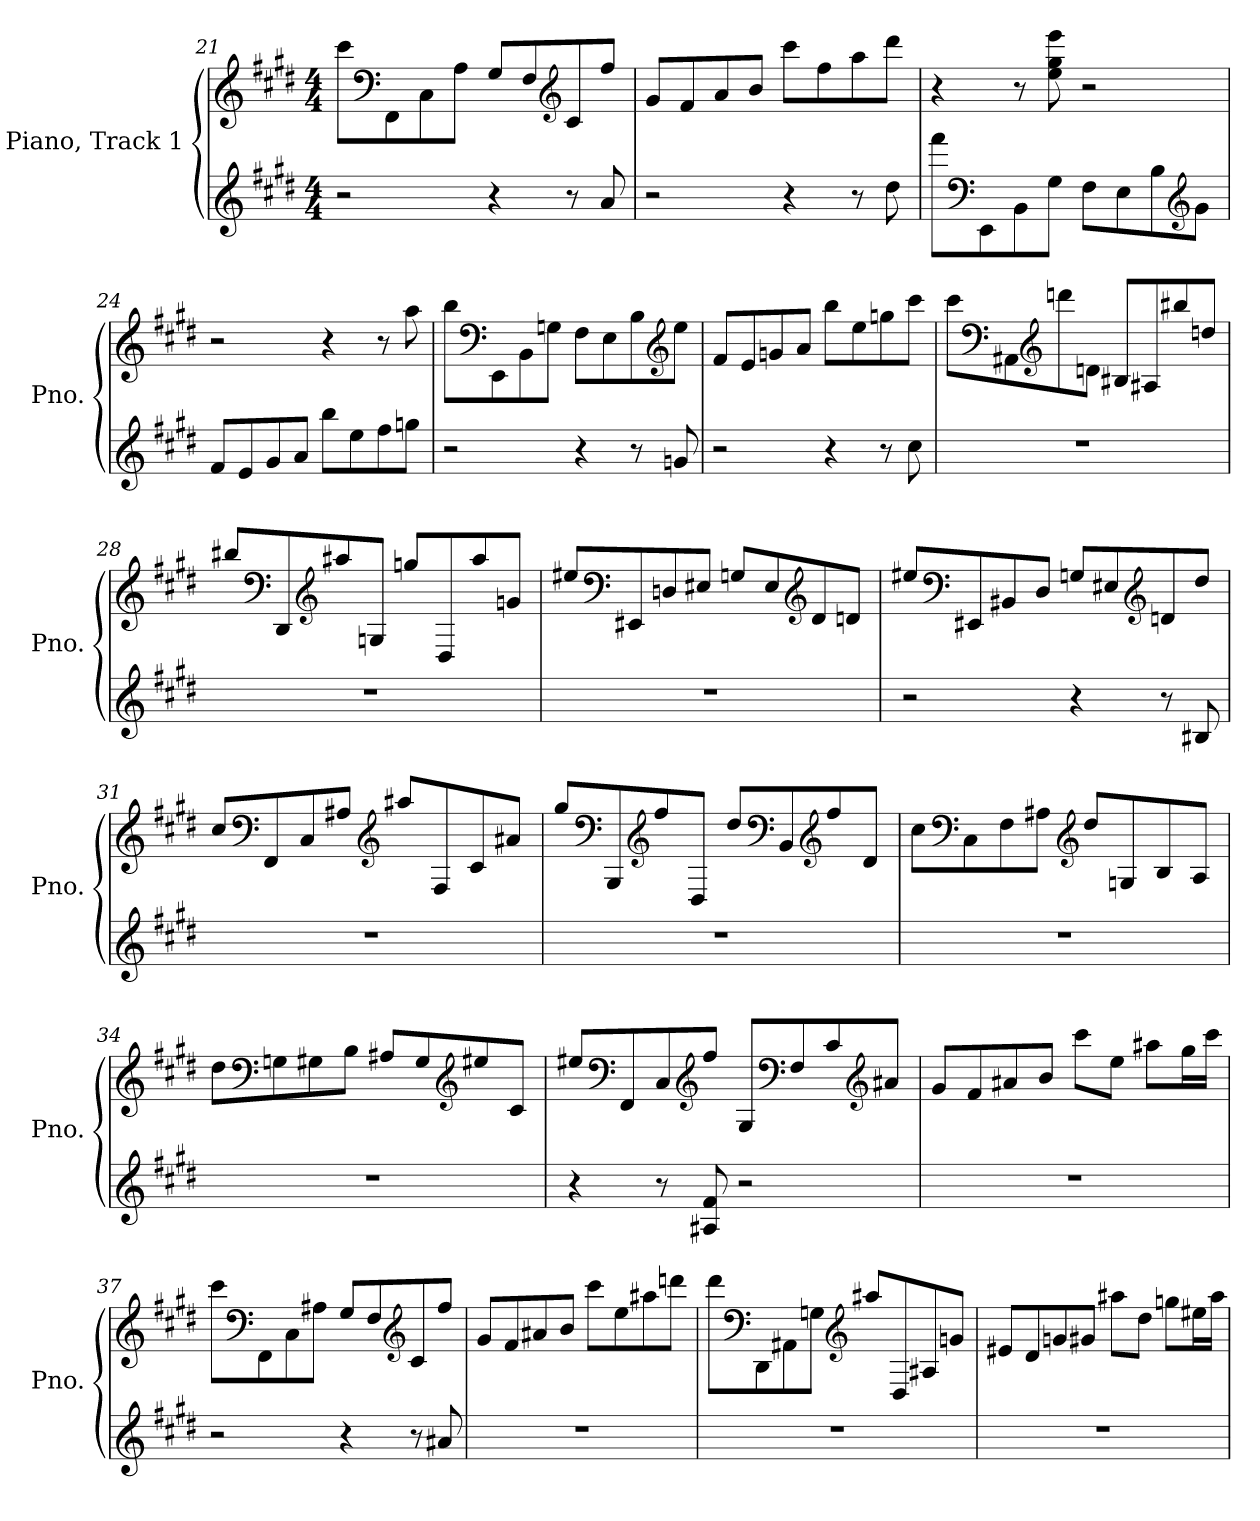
**kern	**kern
*part1	*part1
*staff2	*staff1
*I"Piano, Track 1	*
*I'Pno.	*
!!LO:PB:g=z
*clefG2	*clefG2
*k[f#c#g#d#]	*k[f#c#g#d#]
*M4/4	*M4/4
=21	=21
2r	8ccc#\L
*	*clefF4
.	8FF#\
.	8C#\
.	8A\J
4r	8G#/L
.	8F#/
*	*clefG2
8r	8c#/
8a/	8ff#/J
=22	=22
2r	8g#/L
.	8f#/
.	8a/
.	8b/J
4r	8ccc#\L
.	8ff#\
8r	8aa\
8dd#\	8ddd#\J
=23	=23
8fff#\L	4r
*clefF4	*
8EE\	.
8BB\	8r
8G#\J	8ee\ 8gg#\ 8eee\
8F#\L	2r
8E\	.
8B\	.
*clefG2	*
8g#\J	.
=24	=24
8f#/L	2r
8e/	.
8g#/	.
8a/J	.
8bb\L	4r
8ee\	.
8ff#\	8r
8ggn\J	8aa\
!!LO:LB:g=z
=25	=25
2r	8bb\L
*	*clefF4
.	8EE\
.	8BB\
.	8Gn\J
4r	8F#\L
.	8E\
8r	8B\
*	*clefG2
8gn/	8ee\J
=26	=26
2r	8f#/L
.	8e/
.	8gn/
.	8a/J
4r	8bb\L
.	8ee\
8r	8ggn\
8cc#\	8ccc#\J
=27	=27
1r	8ccc#\L
*	*clefF4
.	8AA#X\
*	*clefG2
.	8dddn\
.	8dn\J
.	8B#X/L
.	8A#X/
.	8bb#X/
.	8ddn/J
!!LO:LB:g=z
=28	=28
1r	8bb#X/L
*	*clefF4
.	8DD#/
*	*clefG2
.	8aa#X/
.	8Gn/J
.	8ggn/L
.	8D#/
.	8aa#/
.	8gn/J
=29	=29
1r	8ee#X/L
*	*clefF4
.	8EE#X/
.	8Dn/
.	8E#X/J
.	8Gn/L
.	8E#/
*	*clefG2
.	8d#/
.	8dn/J
!!LO:LB:g=z
=30	=30
2r	8ee#X/L
*	*clefF4
.	8EE#X/
.	8BB#X/
.	8D#/J
4r	8Gn/L
.	8E#X/
*	*clefG2
8r	8dn/
8B#X/	8dd#/J
=31	=31
1r	8cc#/L
*	*clefF4
.	8FF#/
.	8C#/
.	8A#X/J
*	*clefG2
.	8aa#X/L
.	8F#/
.	8c#/
.	8a#X/J
!!LO:LB:g=z
=32	=32
1r	8gg#/L
*	*clefF4
.	8BBB/
*	*clefG2
.	8ff#/
.	8D#/J
.	8dd#/L
*	*clefF4
.	8BB/
*	*clefG2
.	8ff#/
.	8d#/J
=33	=33
1r	8cc#\L
*	*clefF4
.	8C#\
.	8F#\
.	8A#X\J
*	*clefG2
.	8dd#/L
.	8Gn/
.	8B/
.	8A#/J
!!LO:LB:g=z
=34	=34
1r	8dd#\L
*	*clefF4
.	8Gn\
.	8G#X\
.	8B\J
.	8A#X/L
.	8G#/
*	*clefG2
.	8ee#X/
.	8c#/J
=35	=35
4r	8ee#X/L
*	*clefF4
.	8FF#/
8r	8C#/
*	*clefG2
8A#X/ 8f#/	8ff#/J
2r	8G#/L
*	*clefF4
.	8F#/
.	8c#/
*	*clefG2
.	8a#X/J
=36	=36
1r	8g#/L
.	8f#/
.	8a#X/
.	8b/J
.	8ccc#\L
.	8ee\J
.	8aa#X\L
.	16gg#\L
.	16ccc#\JJ
!!LO:PB:g=z
=37	=37
2r	8ccc#\L
*	*clefF4
.	8FF#\
.	8C#\
.	8A#X\J
4r	8G#/L
.	8F#/
*	*clefG2
8r	8c#/
8a#X/	8ff#/J
=38	=38
1r	8g#/L
.	8f#/
.	8a#X/
.	8b/J
.	8ccc#\L
.	8ee\
.	8aa#X\
.	8dddn\J
=39	=39
1r	8ddd#\L
*	*clefF4
.	8DD#\
.	8AA#X\
.	8Gn\J
*	*clefG2
.	8aa#X/L
.	8D#/
.	8A#X/
.	8gn/J
!!LO:LB:g=z
=40	=40
1r	8e#X/L
.	8d#/
.	8gn/
.	8g#X/J
.	8aa#X\L
.	8dd#\J
.	8ggn\L
.	16ee#X\L
.	16aa#\JJ
=	=
*-	*-
